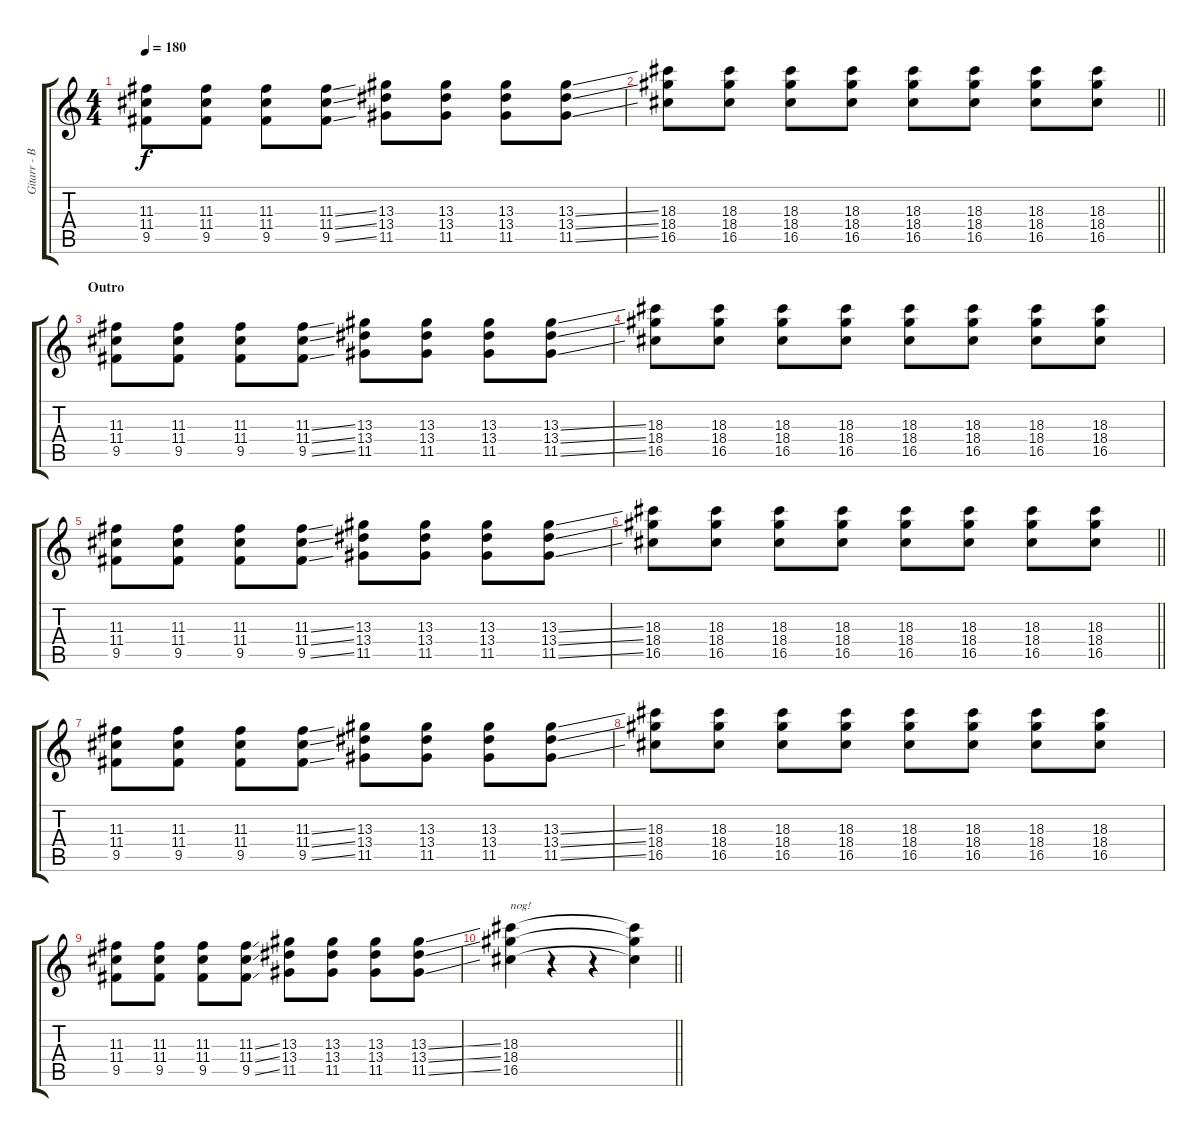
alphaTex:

\track ("Gitarr - Banzai" "Gitarr - B") {instrument distortionguitar}
\staff {score tabs}
\tuning (E4 B3 G3 D3 A2 E2) {hide}
\ts (4 4)
\tempo 180
\clef g2
\ks c
(11.3 11.4 9.5).8{dy f} (11.3 11.4 9.5).8 (11.3 11.4 9.5).8 (11.3{ss} 11.4{ss} 9.5{ss}).8 (13.3 13.4 11.5).8 (13.3 13.4 11.5).8 (13.3 13.4 11.5).8 (13.3{ss} 13.4{ss} 11.5{ss}).8 |
\barLineRight lightlight
(18.3 18.4 16.5).8 (18.3 18.4 16.5).8 (18.3 18.4 16.5).8 (18.3 18.4 16.5).8 (18.3 18.4 16.5).8 (18.3 18.4 16.5).8 (18.3 18.4 16.5).8 (18.3 18.4 16.5).8 |
\section ("" "Outro")
(11.3 11.4 9.5).8 (11.3 11.4 9.5).8 (11.3 11.4 9.5).8 (11.3{ss} 11.4{ss} 9.5{ss}).8 (13.3 13.4 11.5).8 (13.3 13.4 11.5).8 (13.3 13.4 11.5).8 (13.3{ss} 13.4{ss} 11.5{ss}).8 |
(18.3 18.4 16.5).8 (18.3 18.4 16.5).8 (18.3 18.4 16.5).8 (18.3 18.4 16.5).8 (18.3 18.4 16.5).8 (18.3 18.4 16.5).8 (18.3 18.4 16.5).8 (18.3 18.4 16.5).8 |
(11.3 11.4 9.5).8 (11.3 11.4 9.5).8 (11.3 11.4 9.5).8 (11.3{ss} 11.4{ss} 9.5{ss}).8 (13.3 13.4 11.5).8 (13.3 13.4 11.5).8 (13.3 13.4 11.5).8 (13.3{ss} 13.4{ss} 11.5{ss}).8 |
\barLineRight lightlight
(18.3 18.4 16.5).8 (18.3 18.4 16.5).8 (18.3 18.4 16.5).8 (18.3 18.4 16.5).8 (18.3 18.4 16.5).8 (18.3 18.4 16.5).8 (18.3 18.4 16.5).8 (18.3 18.4 16.5).8 |
(11.3 11.4 9.5).8 (11.3 11.4 9.5).8 (11.3 11.4 9.5).8 (11.3{ss} 11.4{ss} 9.5{ss}).8 (13.3 13.4 11.5).8 (13.3 13.4 11.5).8 (13.3 13.4 11.5).8 (13.3{ss} 13.4{ss} 11.5{ss}).8 |
(18.3 18.4 16.5).8 (18.3 18.4 16.5).8 (18.3 18.4 16.5).8 (18.3 18.4 16.5).8 (18.3 18.4 16.5).8 (18.3 18.4 16.5).8 (18.3 18.4 16.5).8 (18.3 18.4 16.5).8 |
(11.3 11.4 9.5).8 (11.3 11.4 9.5).8 (11.3 11.4 9.5).8 (11.3{ss} 11.4{ss} 9.5{ss}).8 (13.3 13.4 11.5).8 (13.3 13.4 11.5).8 (13.3 13.4 11.5).8 (13.3{ss} 13.4{ss} 11.5{ss}).8 |
\barLineRight lightlight
(18.3 18.4 16.5).4{txt "nog!"} r.4 r.4 (18.3{t} 18.4{t} 16.5{t}).4
